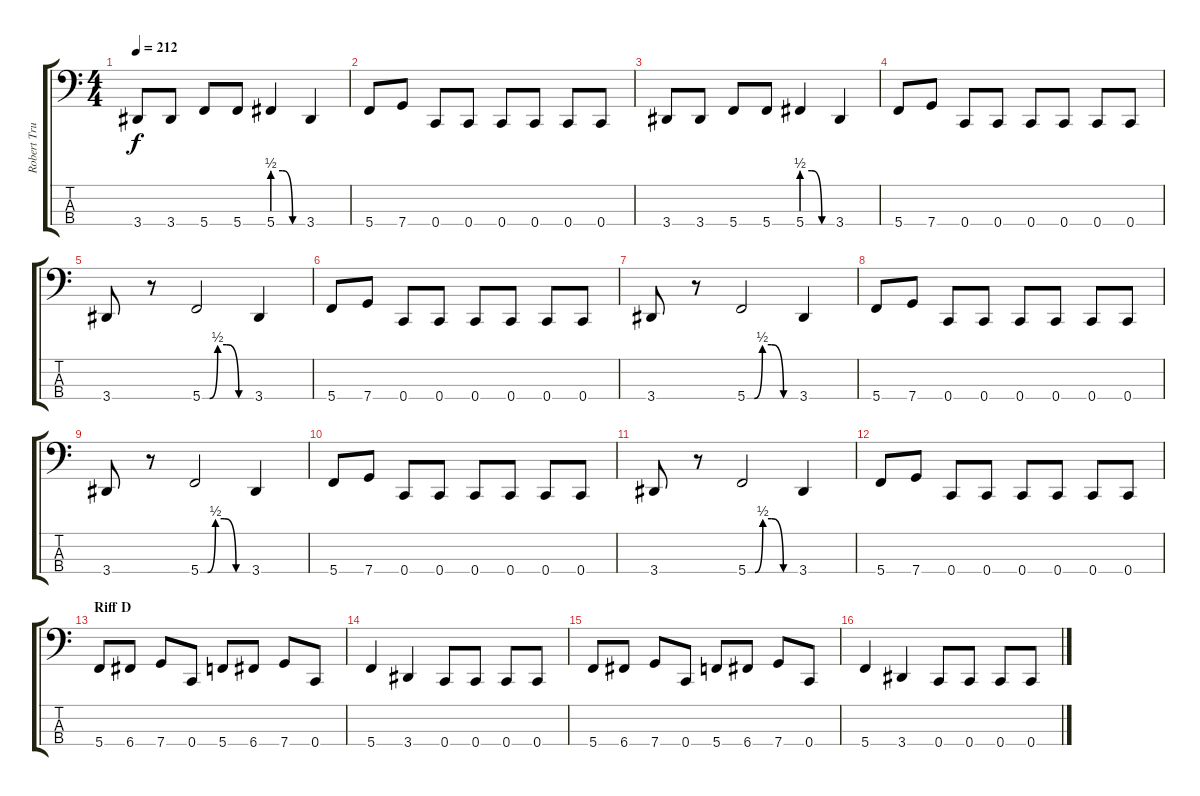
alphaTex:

\track ("Robert Trujillo" "Robert Tru") {instrument electricbassfinger}
\staff {score tabs}
\tuning (F2 C2 G1 C1) {hide}
\ts (4 4)
\tempo 212
\clef f4
\ks c
3.4.8{dy f} 3.4.8 5.4.8 5.4.8 5.4{be (custom 0 2 20 2 40 0 60 0)}.4 3.4.4 |
5.4.8 7.4.8 0.4.8 0.4.8 0.4.8 0.4.8 0.4.8 0.4.8 |
3.4.8 3.4.8 5.4.8 5.4.8 5.4{be (custom 0 2 20 2 40 0 60 0)}.4 3.4.4 |
5.4.8 7.4.8 0.4.8 0.4.8 0.4.8 0.4.8 0.4.8 0.4.8 |
3.4.8 r.8 5.4{be (custom 0 0 9 0 19 2 30 2 45 0 60 0)}.2 3.4.4 |
5.4.8 7.4.8 0.4.8 0.4.8 0.4.8 0.4.8 0.4.8 0.4.8 |
3.4.8 r.8 5.4{be (custom 0 0 9 0 19 2 30 2 45 0 60 0)}.2 3.4.4 |
5.4.8 7.4.8 0.4.8 0.4.8 0.4.8 0.4.8 0.4.8 0.4.8 |
3.4.8 r.8 5.4{be (custom 0 0 9 0 19 2 30 2 45 0 60 0)}.2 3.4.4 |
5.4.8 7.4.8 0.4.8 0.4.8 0.4.8 0.4.8 0.4.8 0.4.8 |
3.4.8 r.8 5.4{be (custom 0 0 9 0 19 2 30 2 45 0 60 0)}.2 3.4.4 |
5.4.8 7.4.8 0.4.8 0.4.8 0.4.8 0.4.8 0.4.8 0.4.8 |
\section ("" "Riff D")
5.4.8 6.4.8 7.4.8 0.4.8 5.4.8 6.4.8 7.4.8 0.4.8 |
5.4.4 3.4.4 0.4.8 0.4.8 0.4.8 0.4.8 |
5.4.8 6.4.8 7.4.8 0.4.8 5.4.8 6.4.8 7.4.8 0.4.8 |
5.4.4 3.4.4 0.4.8 0.4.8 0.4.8 0.4.8
